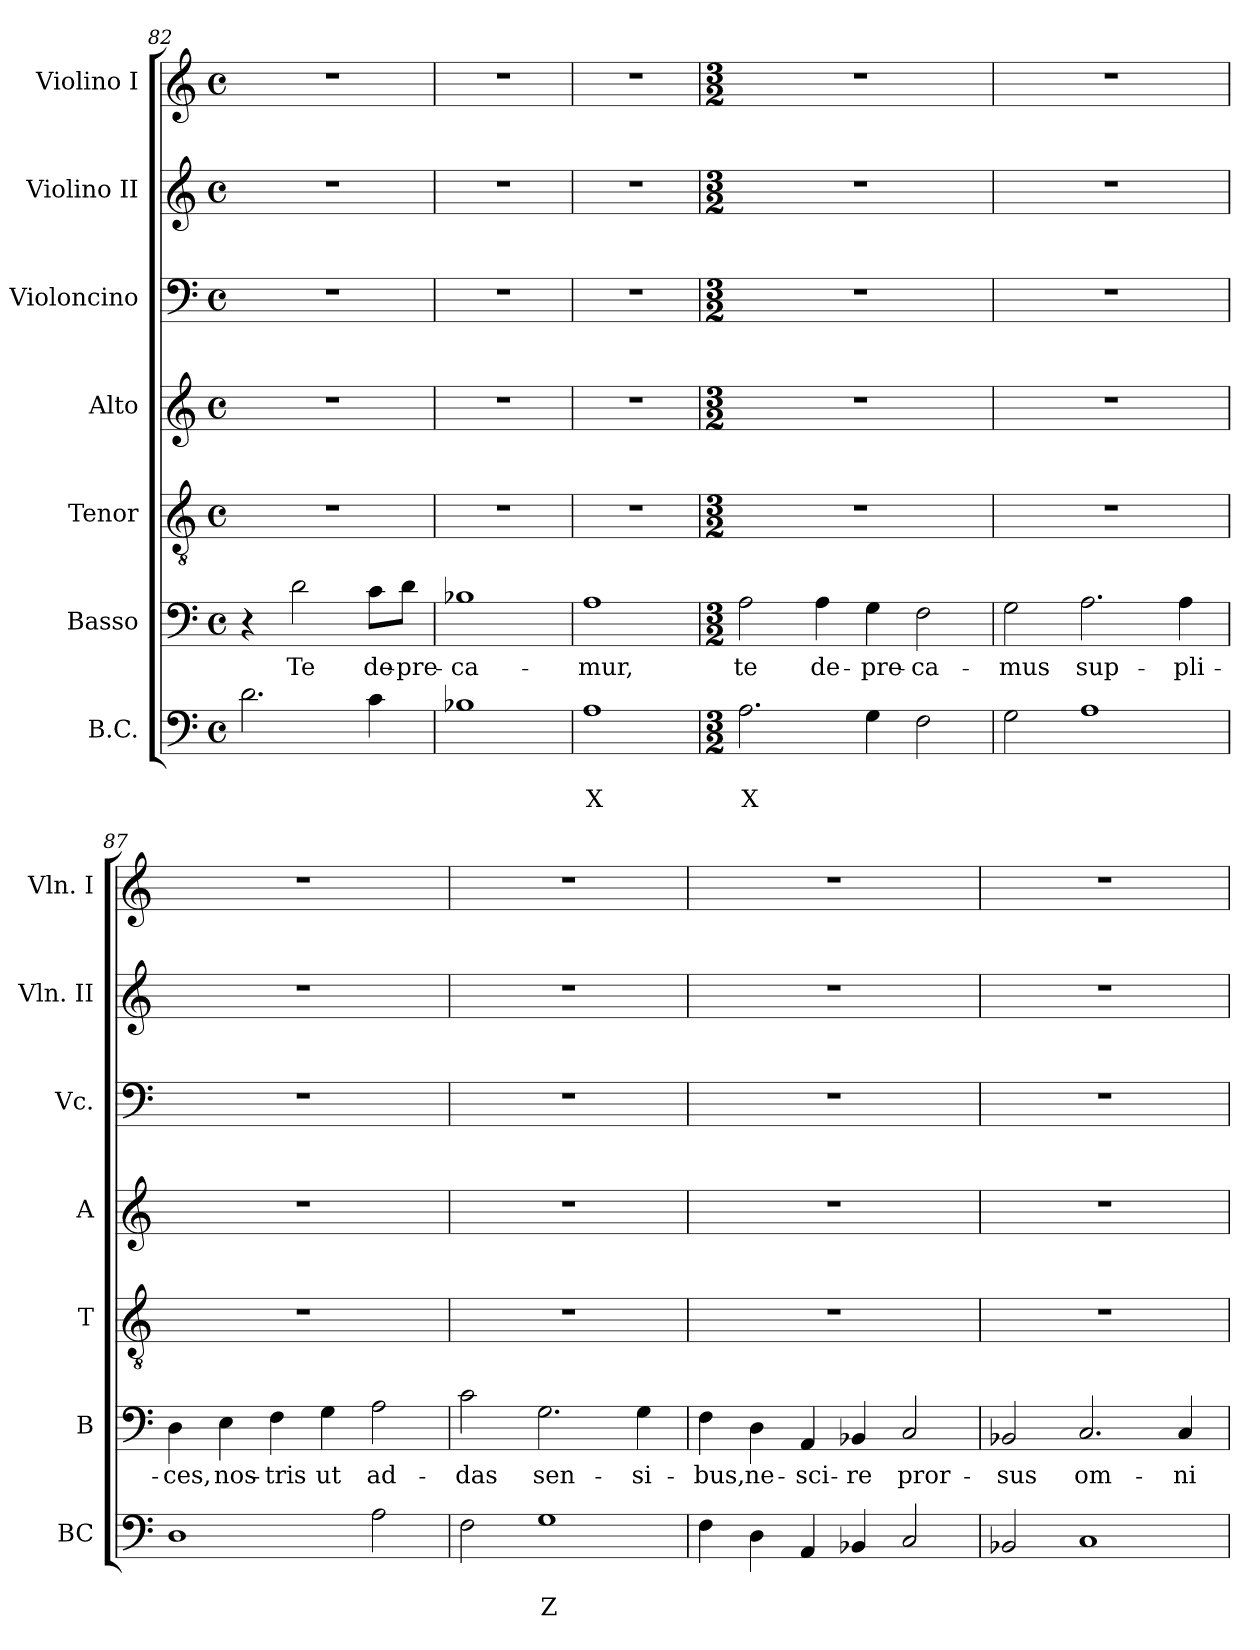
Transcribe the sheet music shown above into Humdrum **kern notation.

**kern	**text	**text	**kern	**text	**kern	**kern	**kern	**kern	**kern
*part7	*part7	*part7	*part6	*part6	*part5	*part4	*part3	*part2	*part1
*staff7	*staff7	*staff7	*staff6	*staff6	*staff5	*staff4	*staff3	*staff2	*staff1
*I"B.C.	*	*	*I"Basso	*	*I"Tenor	*I"Alto	*I"Violoncino	*I"Violino II	*I"Violino I
*I'BC	*	*	*I'B	*	*I'T	*I'A	*I'Vc.	*I'Vln. II	*I'Vln. I
!!LO:PB:g=z
*clefF4	*	*	*clefF4	*	*clefGv2	*clefG2	*clefF4	*clefG2	*clefG2
*k[]	*	*	*k[]	*	*k[]	*k[]	*k[]	*k[]	*k[]
*C:	*	*	*C:	*	*C:	*C:	*C:	*C:	*C:
*M4/4	*	*	*M4/4	*	*M4/4	*M4/4	*M4/4	*M4/4	*M4/4
*met(c)	*	*	*met(c)	*	*met(c)	*met(c)	*met(c)	*met(c)	*met(c)
=82	=82	=82	=82	=82	=82	=82	=82	=82	=82
2.d\	.	.	4r	.	1r	1r	1r	1r	1r
!	!	!	!	!LO:LY:b	!	!	!	!	!
.	.	.	2d\	Te	.	.	.	.	.
!	!	!	!	!LO:LY:b	!	!	!	!	!
4c\	.	.	8c\L	de-	.	.	.	.	.
!	!	!	!	!LO:LY:b	!	!	!	!	!
.	.	.	8d\J	-pre-	.	.	.	.	.
=83	=83	=83	=83	=83	=83	=83	=83	=83	=83
!	!	!	!	!LO:LY:b	!	!	!	!	!
1B-X	.	.	1B-X	-ca-	1r	1r	1r	1r	1r
=84	=84	=84	=84	=84	=84	=84	=84	=84	=84
!	!	!LO:LY:b	!	!LO:LY:b	!	!	!	!	!
1A	.	X	1A	-mur,	1r	1r	1r	1r	1r
=85	=85	=85	=85	=85	=85	=85	=85	=85	=85
*M3/2	*	*	*M3/2	*	*M3/2	*M3/2	*M3/2	*M3/2	*M3/2
!	!	!LO:LY:b	!	!LO:LY:b	!	!	!	!	!
2.A\	.	X	2A\	te	1.r	1.r	1.r	1.r	1.r
!	!	!	!	!LO:LY:b	!	!	!	!	!
.	.	.	4A\	de-	.	.	.	.	.
!	!	!	!	!LO:LY:b	!	!	!	!	!
4G\	.	.	4G\	-pre-	.	.	.	.	.
!	!	!	!	!LO:LY:b	!	!	!	!	!
2F\	.	.	2F\	-ca-	.	.	.	.	.
=86	=86	=86	=86	=86	=86	=86	=86	=86	=86
!	!	!	!	!LO:LY:b	!	!	!	!	!
2G\	.	.	2G\	-mus	1.r	1.r	1.r	1.r	1.r
!	!	!	!	!LO:LY:b	!	!	!	!	!
1A	.	.	2.A\	sup-	.	.	.	.	.
!	!	!	!	!LO:LY:b	!	!	!	!	!
.	.	.	4A\	-pli-	.	.	.	.	.
=87	=87	=87	=87	=87	=87	=87	=87	=87	=87
!	!	!	!	!LO:LY:b	!	!	!	!	!
1D	.	.	4D\	-ces,	1.r	1.r	1.r	1.r	1.r
!	!	!	!	!LO:LY:b	!	!	!	!	!
.	.	.	4E\	nos-	.	.	.	.	.
!	!	!	!	!LO:LY:b	!	!	!	!	!
.	.	.	4F\	-tris	.	.	.	.	.
!	!	!	!	!LO:LY:b	!	!	!	!	!
.	.	.	4G\	ut	.	.	.	.	.
!	!	!	!	!LO:LY:b	!	!	!	!	!
2A\	.	.	2A\	ad-	.	.	.	.	.
!!LO:LB:g=z
=88	=88	=88	=88	=88	=88	=88	=88	=88	=88
!	!	!	!	!LO:LY:b	!	!	!	!	!
2F\	.	.	2c\	-das	1.r	1.r	1.r	1.r	1.r
!	!	!LO:LY:b	!	!LO:LY:b	!	!	!	!	!
1G	.	Z	2.G\	sen-	.	.	.	.	.
!	!	!	!	!LO:LY:b	!	!	!	!	!
.	.	.	4G\	-si-	.	.	.	.	.
=89	=89	=89	=89	=89	=89	=89	=89	=89	=89
!	!	!	!	!LO:LY:b	!	!	!	!	!
4F\	.	.	4F\	-bus,	1.r	1.r	1.r	1.r	1.r
!	!	!	!	!LO:LY:b	!	!	!	!	!
4D\	.	.	4D\	ne-	.	.	.	.	.
!	!	!	!	!LO:LY:b	!	!	!	!	!
4AA/	.	.	4AA/	-sci-	.	.	.	.	.
!	!	!	!	!LO:LY:b	!	!	!	!	!
4BB-X/	.	.	4BB-X/	-re	.	.	.	.	.
!	!	!	!	!LO:LY:b	!	!	!	!	!
2C/	.	.	2C/	pror-	.	.	.	.	.
=90	=90	=90	=90	=90	=90	=90	=90	=90	=90
!	!	!	!	!LO:LY:b	!	!	!	!	!
2BB-X/	.	.	2BB-X/	-sus	1.r	1.r	1.r	1.r	1.r
!	!	!	!	!LO:LY:b	!	!	!	!	!
1C	.	.	2.C/	om-	.	.	.	.	.
!	!	!	!	!LO:LY:b	!	!	!	!	!
.	.	.	4C/	-ni-	.	.	.	.	.
=	=	=	=	=	=	=	=	=	=
*-	*-	*-	*-	*-	*-	*-	*-	*-	*-
